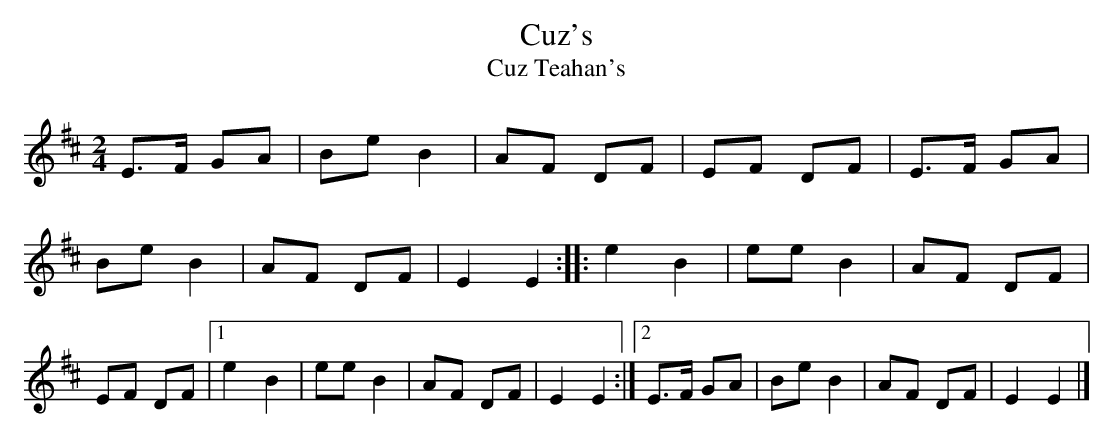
X:1
T:Cuz's
T:Cuz Teahan's
M:2/4
K:EDorian
E:11
L:1/16
E3F G2A2|B2e2 B4|A2F2 D2F2|E2F2 D2F2|E3F G2A2|B2e2 B4|A2F2 D2F2|E4 E4::\
e4 B4|e2e2 B4|A2F2 D2F2|E2F2 D2F2|1e4 B4|e2e2 B4|A2F2 D2F2|\
E4 E4:|2E3F G2A2|B2e2 B4|A2F2 D2F2|E4 E4|]**
